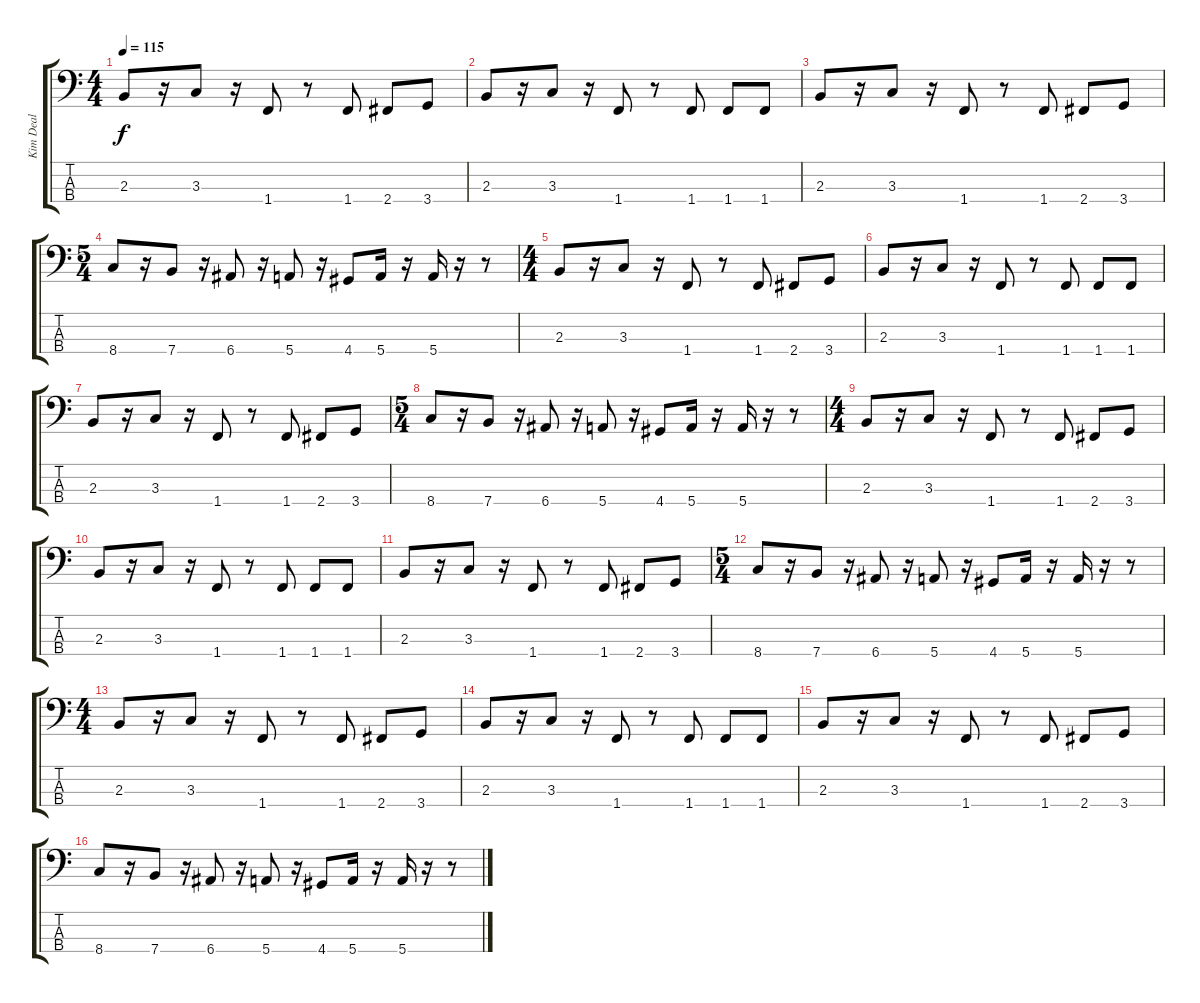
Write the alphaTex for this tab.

\track ("Kim Deal" "Kim Deal") {instrument electricbasspick}
\staff {score tabs}
\tuning (G2 D2 A1 E1) {hide}
\ts (4 4)
\tempo 115
\clef f4
\ks c
2.3.8{dy f instrument electricbasspick} r.16 3.3.8 r.16 1.4.8 r.8 1.4.8 2.4.8 3.4.8 |
2.3.8 r.16 3.3.8 r.16 1.4.8 r.8 1.4.8 1.4.8 1.4.8 |
2.3.8 r.16 3.3.8 r.16 1.4.8 r.8 1.4.8 2.4.8 3.4.8 |
\ts (5 4)
8.4.8 r.16 7.4.8 r.16 6.4.8 r.16 5.4.8 r.16 4.4.8 5.4.16 r.16 5.4.16 r.16 r.8 |
\ts (4 4)
2.3.8 r.16 3.3.8 r.16 1.4.8 r.8 1.4.8 2.4.8 3.4.8 |
2.3.8 r.16 3.3.8 r.16 1.4.8 r.8 1.4.8 1.4.8 1.4.8 |
2.3.8 r.16 3.3.8 r.16 1.4.8 r.8 1.4.8 2.4.8 3.4.8 |
\ts (5 4)
8.4.8 r.16 7.4.8 r.16 6.4.8 r.16 5.4.8 r.16 4.4.8 5.4.16 r.16 5.4.16 r.16 r.8 |
\ts (4 4)
2.3.8 r.16 3.3.8 r.16 1.4.8 r.8 1.4.8 2.4.8 3.4.8 |
2.3.8 r.16 3.3.8 r.16 1.4.8 r.8 1.4.8 1.4.8 1.4.8 |
2.3.8 r.16 3.3.8 r.16 1.4.8 r.8 1.4.8 2.4.8 3.4.8 |
\ts (5 4)
8.4.8 r.16 7.4.8 r.16 6.4.8 r.16 5.4.8 r.16 4.4.8 5.4.16 r.16 5.4.16 r.16 r.8 |
\ts (4 4)
2.3.8 r.16 3.3.8 r.16 1.4.8 r.8 1.4.8 2.4.8 3.4.8 |
2.3.8 r.16 3.3.8 r.16 1.4.8 r.8 1.4.8 1.4.8 1.4.8 |
2.3.8 r.16 3.3.8 r.16 1.4.8 r.8 1.4.8 2.4.8 3.4.8 |
8.4.8 r.16 7.4.8 r.16 6.4.8 r.16 5.4.8 r.16 4.4.8 5.4.16 r.16 5.4.16 r.16 r.8
